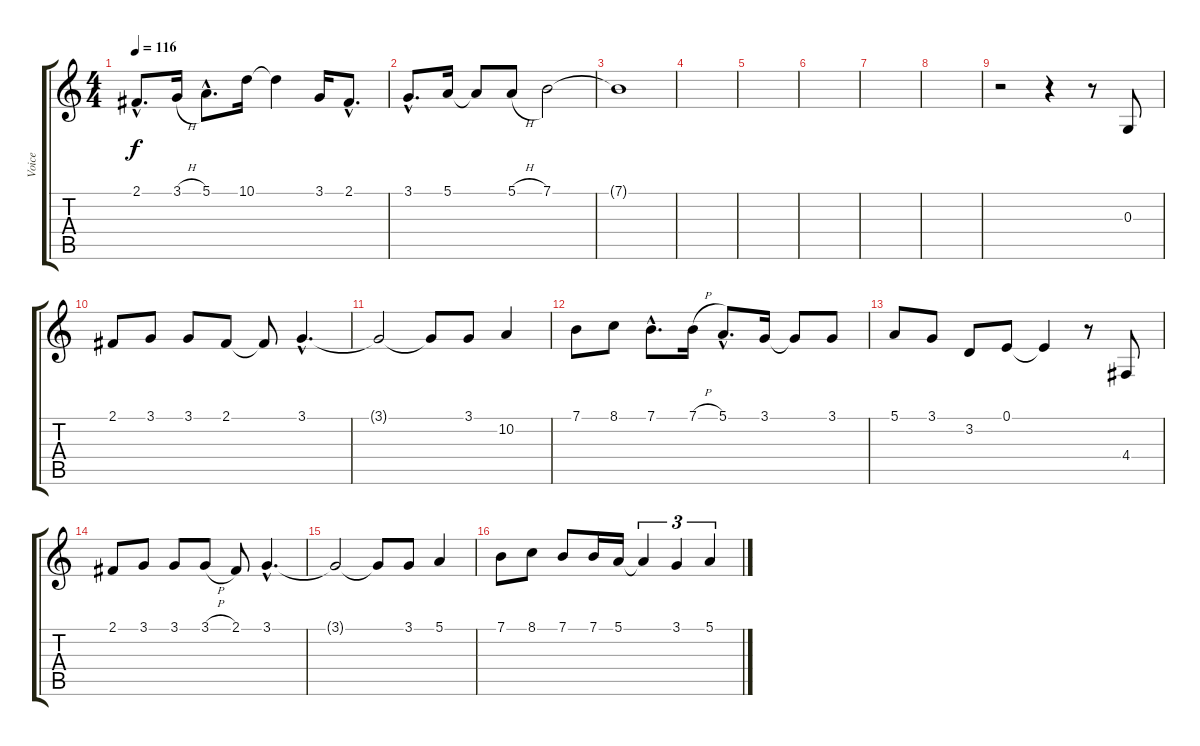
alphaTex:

\track ("Voice" "Voice") {instrument lead2sawtooth}
\staff {score tabs}
\tuning (E4 B3 G3 D3 A2 E2) {hide}
\ts (4 4)
\tempo 116
\clef g2
\ks c
2.1{hac}.8{d dy f} 3.1{h}.16 5.1{hac}.8{d} 10.1.16 10.1{t}.4 3.1.16 2.1{hac}.8{d} |
3.1{hac}.8{d} 5.1.16 5.1{t}.8 5.1{h}.8 7.1.2 |
7.1{t}.1 |
|
|
|
|
|
r.2 r.4 r.8 0.3.8 |
2.1.8 3.1.8 3.1.8 2.1.8 2.1{t}.8 3.1{hac}.4{d} |
3.1{t}.2 3.1{t}.8 3.1.8 10.2.4 |
7.1.8 8.1.8 7.1{hac}.8{d} 7.1{h}.16 5.1{hac}.8{d} 3.1.16 3.1{t}.8 3.1.8 |
5.1.8 3.1.8 3.2.8 0.1.8 0.1{t}.4 r.8 4.4.8 |
2.1.8 3.1.8 3.1.8 3.1{h}.8 2.1.8 3.1{hac}.4{d} |
3.1{t}.2 3.1{t}.8 3.1.8 5.1.4 |
7.1.8 8.1.8 7.1.8 7.1.16 5.1.16 5.1{t}.4{tu (3 2)} 3.1.4{tu (3 2)} 5.1.4{tu (3 2)}
